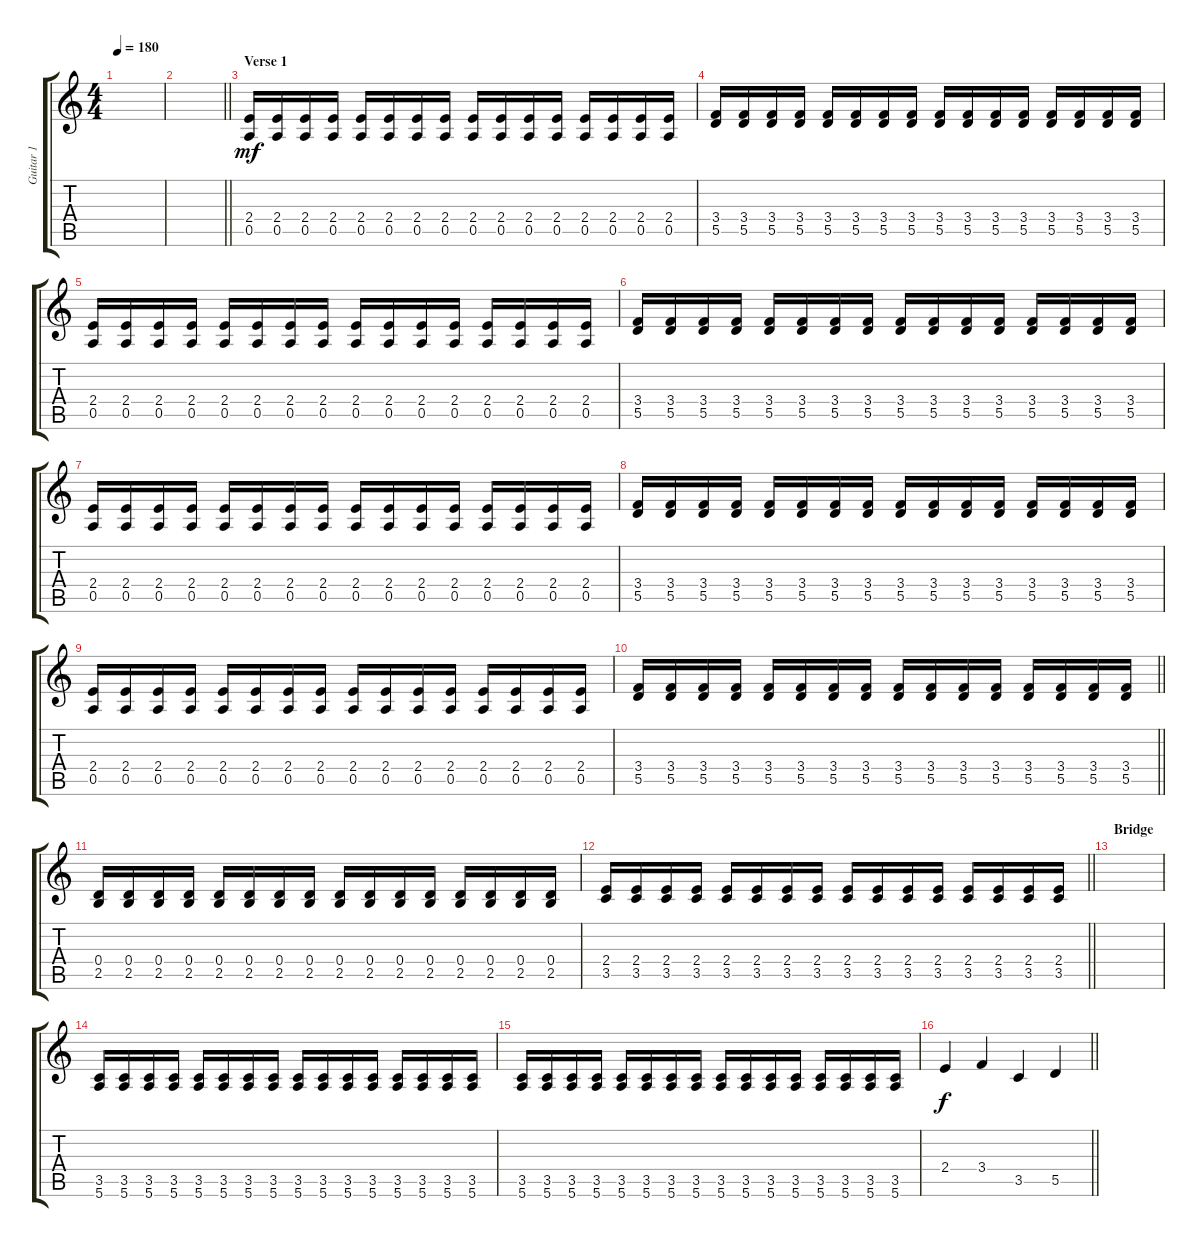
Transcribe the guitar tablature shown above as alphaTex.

\track ("Guitar 1" "Guitar 1") {instrument distortionguitar}
\staff {score tabs}
\tuning (E4 B3 G3 D3 A2 E2) {hide}
\ts (4 4)
\tempo 180
\clef g2
\ks c
|
\barLineRight lightlight
|
\section ("" "Verse 1")
(2.4 0.5).16{dy mf} (2.4 0.5).16 (2.4 0.5).16 (2.4 0.5).16 (2.4 0.5).16 (2.4 0.5).16 (2.4 0.5).16 (2.4 0.5).16 (2.4 0.5).16 (2.4 0.5).16 (2.4 0.5).16 (2.4 0.5).16 (2.4 0.5).16 (2.4 0.5).16 (2.4 0.5).16 (2.4 0.5).16 |
(3.4 5.5).16 (3.4 5.5).16 (3.4 5.5).16 (3.4 5.5).16 (3.4 5.5).16 (3.4 5.5).16 (3.4 5.5).16 (3.4 5.5).16 (3.4 5.5).16 (3.4 5.5).16 (3.4 5.5).16 (3.4 5.5).16 (3.4 5.5).16 (3.4 5.5).16 (3.4 5.5).16 (3.4 5.5).16 |
(2.4 0.5).16 (2.4 0.5).16 (2.4 0.5).16 (2.4 0.5).16 (2.4 0.5).16 (2.4 0.5).16 (2.4 0.5).16 (2.4 0.5).16 (2.4 0.5).16 (2.4 0.5).16 (2.4 0.5).16 (2.4 0.5).16 (2.4 0.5).16 (2.4 0.5).16 (2.4 0.5).16 (2.4 0.5).16 |
(3.4 5.5).16 (3.4 5.5).16 (3.4 5.5).16 (3.4 5.5).16 (3.4 5.5).16 (3.4 5.5).16 (3.4 5.5).16 (3.4 5.5).16 (3.4 5.5).16 (3.4 5.5).16 (3.4 5.5).16 (3.4 5.5).16 (3.4 5.5).16 (3.4 5.5).16 (3.4 5.5).16 (3.4 5.5).16 |
(2.4 0.5).16 (2.4 0.5).16 (2.4 0.5).16 (2.4 0.5).16 (2.4 0.5).16 (2.4 0.5).16 (2.4 0.5).16 (2.4 0.5).16 (2.4 0.5).16 (2.4 0.5).16 (2.4 0.5).16 (2.4 0.5).16 (2.4 0.5).16 (2.4 0.5).16 (2.4 0.5).16 (2.4 0.5).16 |
(3.4 5.5).16 (3.4 5.5).16 (3.4 5.5).16 (3.4 5.5).16 (3.4 5.5).16 (3.4 5.5).16 (3.4 5.5).16 (3.4 5.5).16 (3.4 5.5).16 (3.4 5.5).16 (3.4 5.5).16 (3.4 5.5).16 (3.4 5.5).16 (3.4 5.5).16 (3.4 5.5).16 (3.4 5.5).16 |
(2.4 0.5).16 (2.4 0.5).16 (2.4 0.5).16 (2.4 0.5).16 (2.4 0.5).16 (2.4 0.5).16 (2.4 0.5).16 (2.4 0.5).16 (2.4 0.5).16 (2.4 0.5).16 (2.4 0.5).16 (2.4 0.5).16 (2.4 0.5).16 (2.4 0.5).16 (2.4 0.5).16 (2.4 0.5).16 |
\barLineRight lightlight
(3.4 5.5).16 (3.4 5.5).16 (3.4 5.5).16 (3.4 5.5).16 (3.4 5.5).16 (3.4 5.5).16 (3.4 5.5).16 (3.4 5.5).16 (3.4 5.5).16 (3.4 5.5).16 (3.4 5.5).16 (3.4 5.5).16 (3.4 5.5).16 (3.4 5.5).16 (3.4 5.5).16 (3.4 5.5).16 |
\section ("" "")
(0.4 2.5).16 (0.4 2.5).16 (0.4 2.5).16 (0.4 2.5).16 (0.4 2.5).16 (0.4 2.5).16 (0.4 2.5).16 (0.4 2.5).16 (0.4 2.5).16 (0.4 2.5).16 (0.4 2.5).16 (0.4 2.5).16 (0.4 2.5).16 (0.4 2.5).16 (0.4 2.5).16 (0.4 2.5).16 |
\barLineRight lightlight
(2.4 3.5).16 (2.4 3.5).16 (2.4 3.5).16 (2.4 3.5).16 (2.4 3.5).16 (2.4 3.5).16 (2.4 3.5).16 (2.4 3.5).16 (2.4 3.5).16 (2.4 3.5).16 (2.4 3.5).16 (2.4 3.5).16 (2.4 3.5).16 (2.4 3.5).16 (2.4 3.5).16 (2.4 3.5).16 |
\section ("" "Bridge")
|
(3.5 5.6).16 (3.5 5.6).16 (3.5 5.6).16 (3.5 5.6).16 (3.5 5.6).16 (3.5 5.6).16 (3.5 5.6).16 (3.5 5.6).16 (3.5 5.6).16 (3.5 5.6).16 (3.5 5.6).16 (3.5 5.6).16 (3.5 5.6).16 (3.5 5.6).16 (3.5 5.6).16 (3.5 5.6).16 |
(3.5 5.6).16 (3.5 5.6).16 (3.5 5.6).16 (3.5 5.6).16 (3.5 5.6).16 (3.5 5.6).16 (3.5 5.6).16 (3.5 5.6).16 (3.5 5.6).16 (3.5 5.6).16 (3.5 5.6).16 (3.5 5.6).16 (3.5 5.6).16 (3.5 5.6).16 (3.5 5.6).16 (3.5 5.6).16 |
\barLineRight lightlight
2.4.4{dy f} 3.4.4 3.5.4 5.5.4
